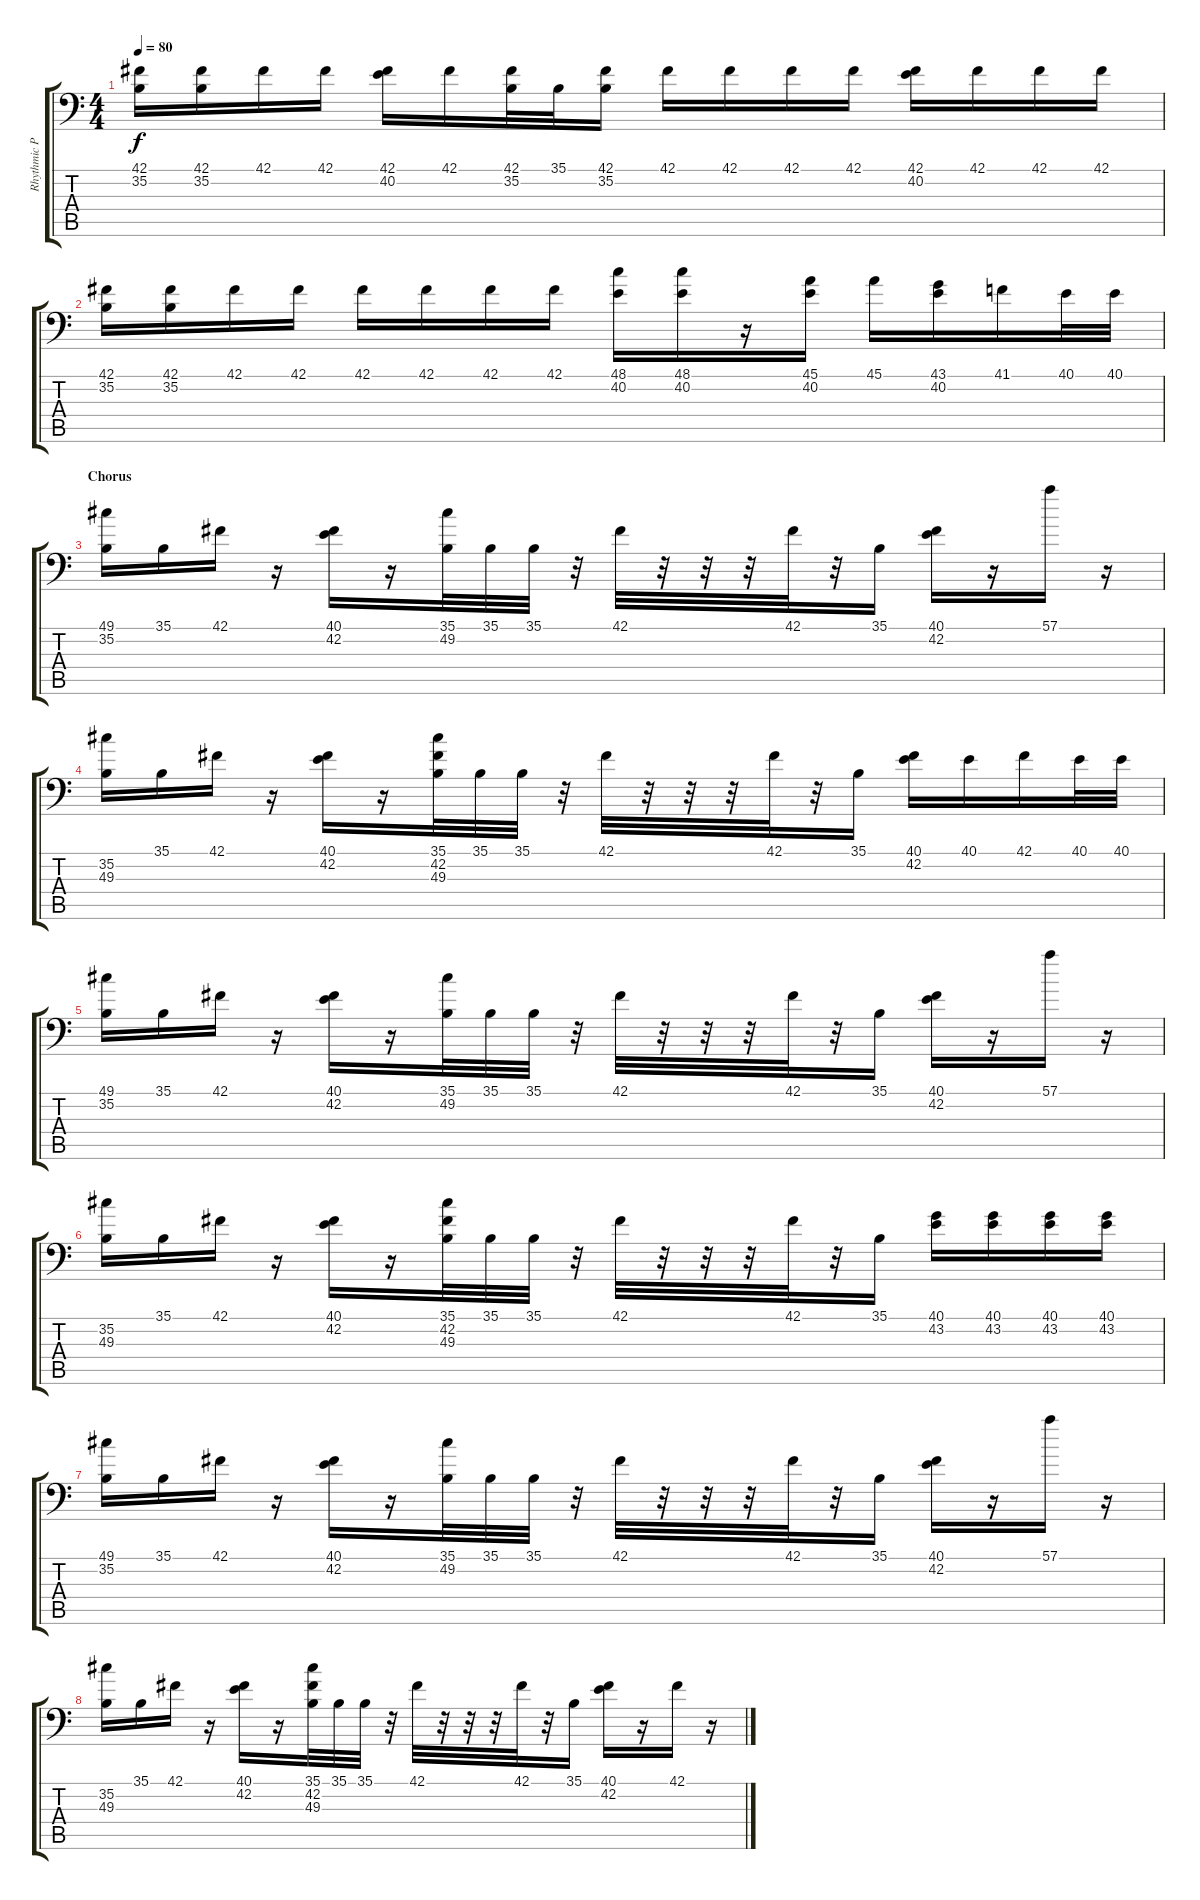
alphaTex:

\track ("Rhythmic Percussion" "Rhythmic P") {instrument acousticgrandpiano}
\staff {score tabs}
\tuning (C-1 C-1 C-1 C-1 C-1 C-1) {hide}
\ts (4 4)
\tempo 80
\clef f4
\ks c
(42.1 35.2).16{dy f} (42.1 35.2).16 42.1.16 42.1.16 (42.1 40.2).16 42.1.16 (42.1 35.2).32 35.1.32 (42.1 35.2).16 42.1.16 42.1.16 42.1.16 42.1.16 (42.1 40.2).16 42.1.16 42.1.16 42.1.16 |
(42.1 35.2).16 (42.1 35.2).16 42.1.16 42.1.16 42.1.16 42.1.16 42.1.16 42.1.16 (48.1 40.2).16 (48.1 40.2).16 r.16 (45.1 40.2).16 45.1.16 (43.1 40.2).16 41.1.16 40.1.32 40.1.32 |
\section ("" "Chorus")
(49.1 35.2).16 35.1.16 42.1.16 r.16 (40.1 42.2).16 r.16 (35.1 49.2).32 35.1.32 35.1.32 r.32 42.1.32 r.32 r.32 r.32 42.1.32 r.32 35.1.16 (40.1 42.2).16 r.16 57.1.16 r.16 |
(35.2 49.3).16 35.1.16 42.1.16 r.16 (40.1 42.2).16 r.16 (35.1 42.2 49.3).32 35.1.32 35.1.32 r.32 42.1.32 r.32 r.32 r.32 42.1.32 r.32 35.1.16 (40.1 42.2).16 40.1.16 42.1.16 40.1.32 40.1.32 |
(49.1 35.2).16 35.1.16 42.1.16 r.16 (40.1 42.2).16 r.16 (35.1 49.2).32 35.1.32 35.1.32 r.32 42.1.32 r.32 r.32 r.32 42.1.32 r.32 35.1.16 (40.1 42.2).16 r.16 57.1.16 r.16 |
(35.2 49.3).16 35.1.16 42.1.16 r.16 (40.1 42.2).16 r.16 (35.1 42.2 49.3).32 35.1.32 35.1.32 r.32 42.1.32 r.32 r.32 r.32 42.1.32 r.32 35.1.16 (40.1 43.2).16 (40.1 43.2).16 (40.1 43.2).16 (40.1 43.2).16 |
(49.1 35.2).16 35.1.16 42.1.16 r.16 (40.1 42.2).16 r.16 (35.1 49.2).32 35.1.32 35.1.32 r.32 42.1.32 r.32 r.32 r.32 42.1.32 r.32 35.1.16 (40.1 42.2).16 r.16 57.1.16 r.16 |
(35.2 49.3).16 35.1.16 42.1.16 r.16 (40.1 42.2).16 r.16 (35.1 42.2 49.3).32 35.1.32 35.1.32 r.32 42.1.32 r.32 r.32 r.32 42.1.32 r.32 35.1.16 (40.1 42.2).16 r.16 42.1.16 r.16
